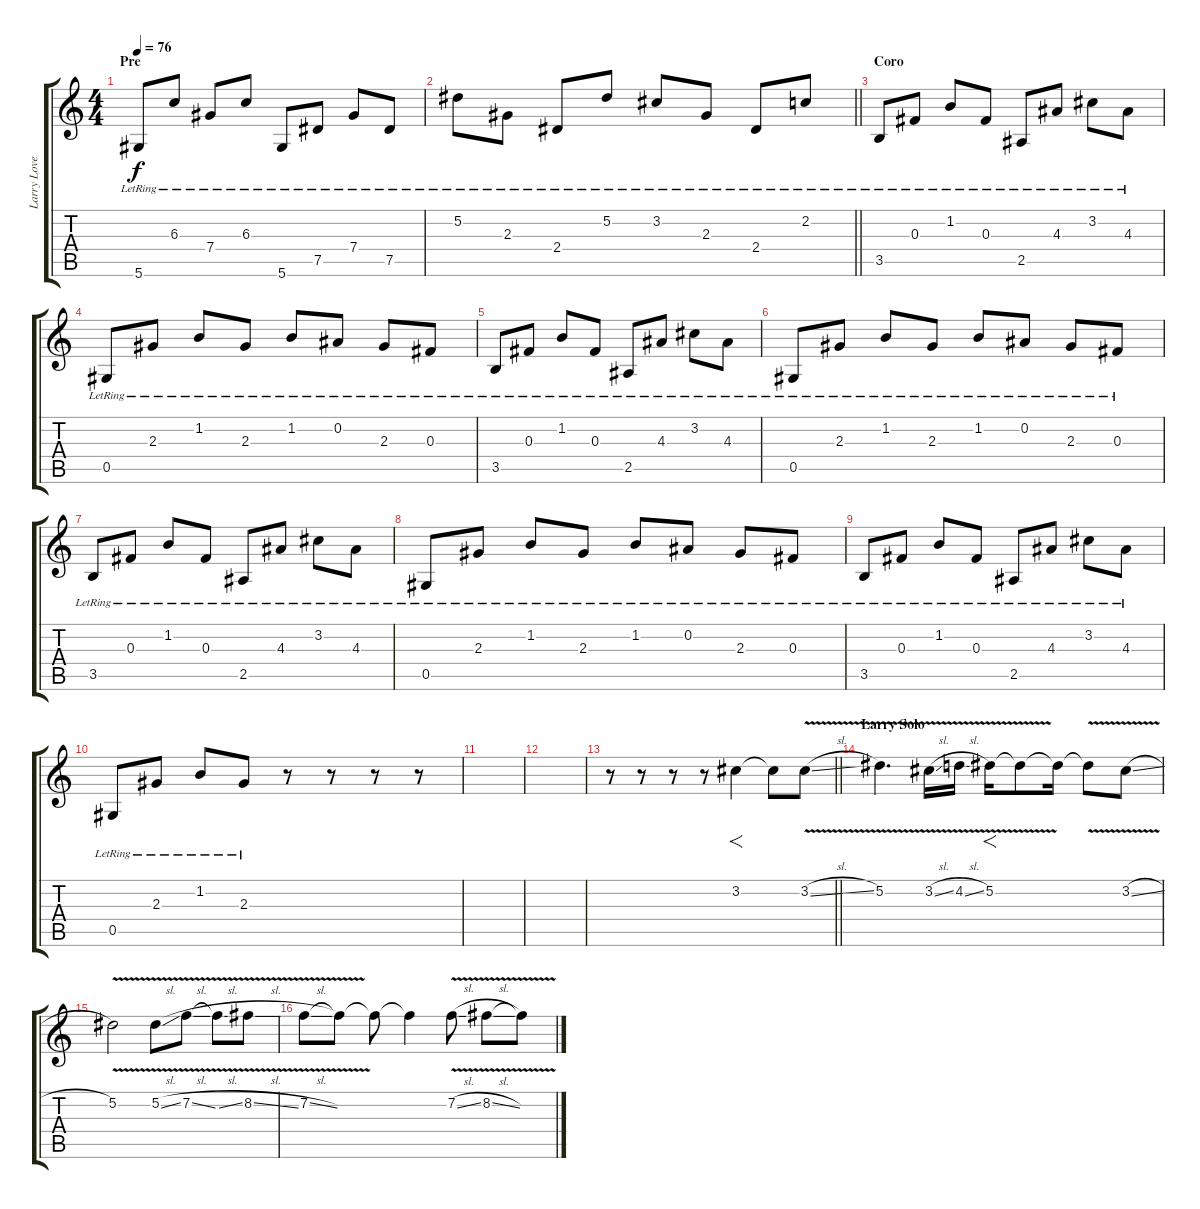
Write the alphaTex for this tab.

\track ("Larry Love" "Larry Love") {instrument electricguitarclean}
\staff {score tabs}
\tuning (Eb4 Bb3 Gb3 Db3 Ab2 Eb2) {hide}
\ts (4 4)
\section ("" "Pre")
\tempo 76
\clef g2
\ks c
5.6{lr}.8{dy f} 6.3{lr}.8 7.4{lr}.8 6.3{lr}.8 5.6{lr}.8 7.5{lr}.8 7.4{lr}.8 7.5{lr}.8 |
\barLineRight lightlight
5.2{lr}.8 2.3{lr}.8 2.4{lr}.8 5.2{lr}.8 3.2{lr}.8 2.3{lr}.8 2.4{lr}.8 2.2{lr}.8 |
\section ("" "Coro")
3.5{lr}.8 0.3{lr}.8 1.2{lr}.8 0.3{lr}.8 2.5{lr}.8 4.3{lr}.8 3.2{lr}.8 4.3{lr}.8 |
0.5{lr}.8 2.3{lr}.8 1.2{lr}.8 2.3{lr}.8 1.2{lr}.8 0.2{lr}.8 2.3{lr}.8 0.3{lr}.8 |
3.5{lr}.8 0.3{lr}.8 1.2{lr}.8 0.3{lr}.8 2.5{lr}.8 4.3{lr}.8 3.2{lr}.8 4.3{lr}.8 |
0.5{lr}.8 2.3{lr}.8 1.2{lr}.8 2.3{lr}.8 1.2{lr}.8 0.2{lr}.8 2.3{lr}.8 0.3{lr}.8 |
3.5{lr}.8 0.3{lr}.8 1.2{lr}.8 0.3{lr}.8 2.5{lr}.8 4.3{lr}.8 3.2{lr}.8 4.3{lr}.8 |
0.5{lr}.8 2.3{lr}.8 1.2{lr}.8 2.3{lr}.8 1.2{lr}.8 0.2{lr}.8 2.3{lr}.8 0.3{lr}.8 |
3.5{lr}.8 0.3{lr}.8 1.2{lr}.8 0.3{lr}.8 2.5{lr}.8 4.3{lr}.8 3.2{lr}.8 4.3{lr}.8 |
0.5{lr}.8 2.3{lr}.8 1.2{lr}.8 2.3{lr}.8 r.8 r.8 r.8 r.8 |
|
|
\barLineRight lightlight
r.8 r.8 r.8{volume 16 instrument overdrivenguitar} r.8 3.2.4{f} 3.2{t}.8 3.2{v sl}.8 |
\section ("" "Larry Solo")
5.2{v}.4{d volume 16} 3.2{v sl}.16 4.2{v sl}.16 5.2{v}.16{f} 5.2{t}.8 5.2{t}.16 5.2{v t}.8 3.2{v sl}.8 |
5.2{v}.2 5.2{v sl}.8 7.2{v sl}.8 7.2{v sl t}.8 8.2{v sl}.8 |
7.2{v sl}.8 7.2{t}.8 7.2{t}.8 7.2{t}.4 7.2{v sl}.8 8.2{v sl}.8 8.2{t}.8
